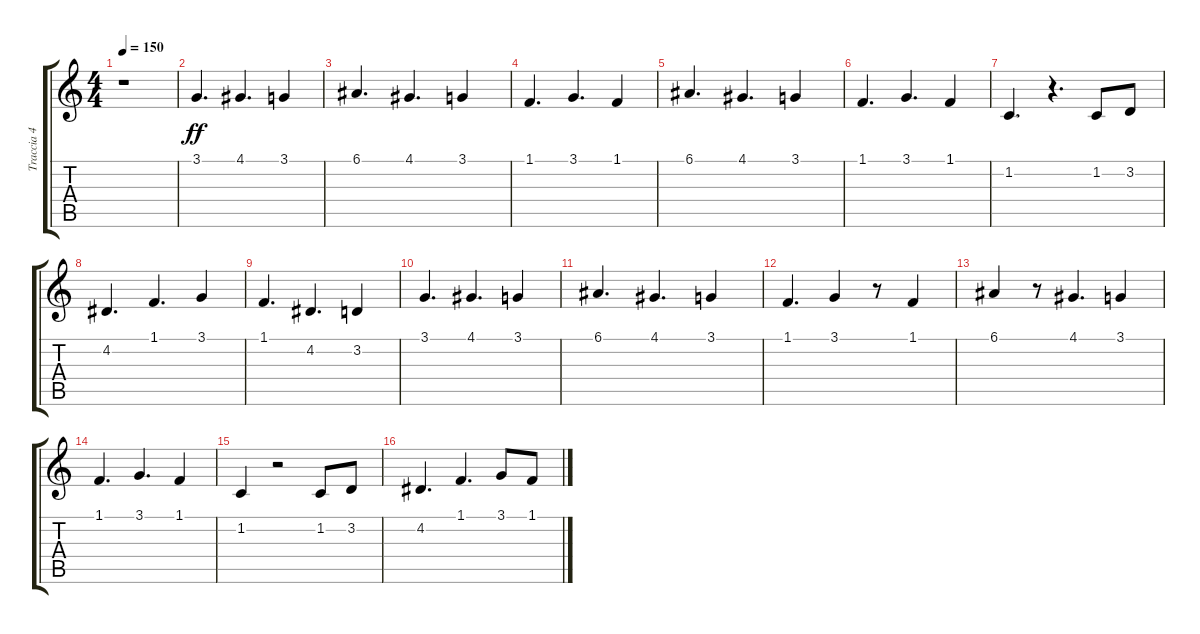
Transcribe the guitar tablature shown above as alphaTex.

\track ("Traccia 4" "Traccia 4") {instrument panflute}
\staff {score tabs}
\tuning (E4 B3 G3 D3 A2 E2) {hide}
\ts (4 4)
\tempo 150
\clef g2
\ks c
r.1{dy f} |
3.1.4{d dy ff} 4.1.4{d} 3.1.4 |
6.1.4{d} 4.1.4{d} 3.1.4 |
1.1.4{d} 3.1.4{d} 1.1.4 |
6.1.4{d} 4.1.4{d} 3.1.4 |
1.1.4{d} 3.1.4{d} 1.1.4 |
1.2.4{d} r.4{d} 1.2.8 3.2.8 |
4.2.4{d} 1.1.4{d} 3.1.4 |
1.1.4{d} 4.2.4{d} 3.2.4 |
3.1.4{d} 4.1.4{d} 3.1.4 |
6.1.4{d} 4.1.4{d} 3.1.4 |
1.1.4{d} 3.1.4 r.8 1.1.4 |
6.1.4 r.8 4.1.4{d} 3.1.4 |
1.1.4{d} 3.1.4{d} 1.1.4 |
1.2.4 r.2 1.2.8 3.2.8 |
4.2.4{d} 1.1.4{d} 3.1.8 1.1.8
